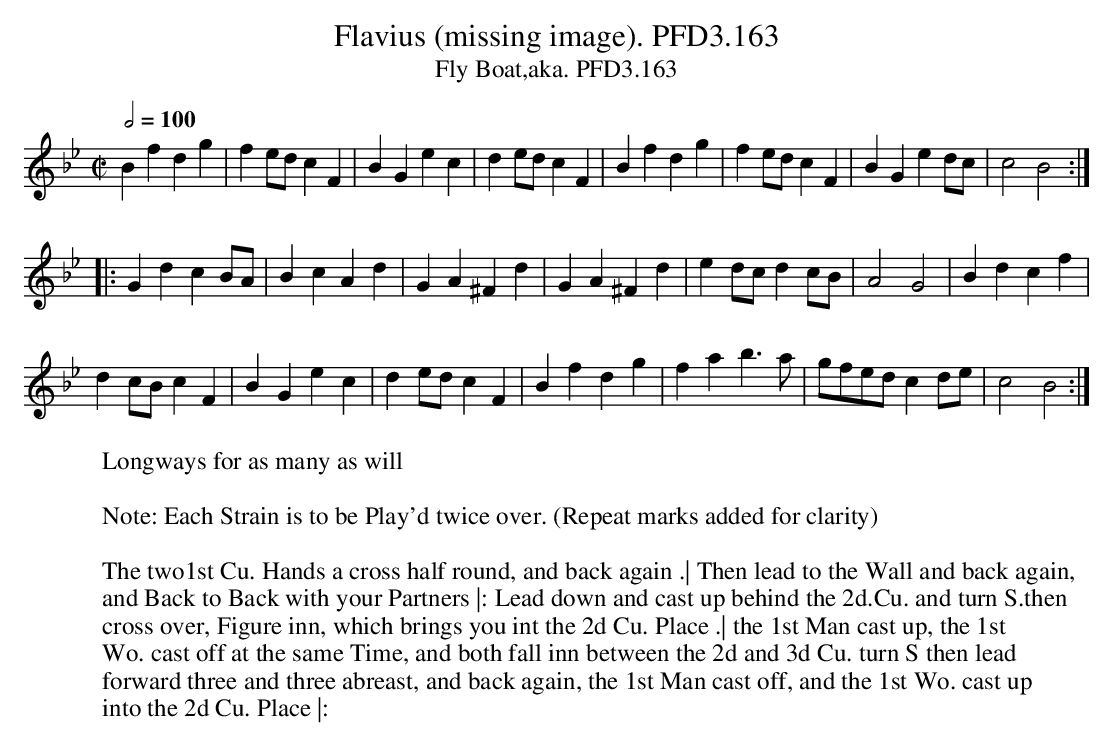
X:1
T:Flavius (missing image). PFD3.163
T:Fly Boat,aka. PFD3.163
W:Longways for as many as will
M:C|
L:1/4
Q:1/2=100
K:Bb
Bf dg|fe/d/ cF|BG ec|de/d/ cF|Bf dg|fe/d/ cF|BG ed/c/|c2B2:|
|:Gd cB/A/|Bc Ad|GA ^Fd|GA ^Fd|ed/c/ dc/B/|A2G2|Bd cf|
dc/B/ cF|BG ec|de/d/ cF|Bf dg|fa b3/a/|g/f/e/d/ cd/e/|c2B2:|
W:
W:Note: Each Strain is to be Play'd twice over. (Repeat marks added for clarity)
W:
W:The two1st Cu. Hands a cross half round, and back again .| Then lead to the Wall and back again,
W: and Back to Back with your Partners |: Lead down and cast up behind the 2d.Cu. and turn S.then
W:cross over, Figure inn, which brings you int the 2d Cu. Place .| the 1st Man cast up, the 1st
W:Wo. cast off at the same Time, and both fall inn between the 2d and 3d Cu. turn S then lead
W:forward three and three abreast, and back again, the 1st Man cast off, and the 1st Wo. cast up
W:into the 2d Cu. Place |:
